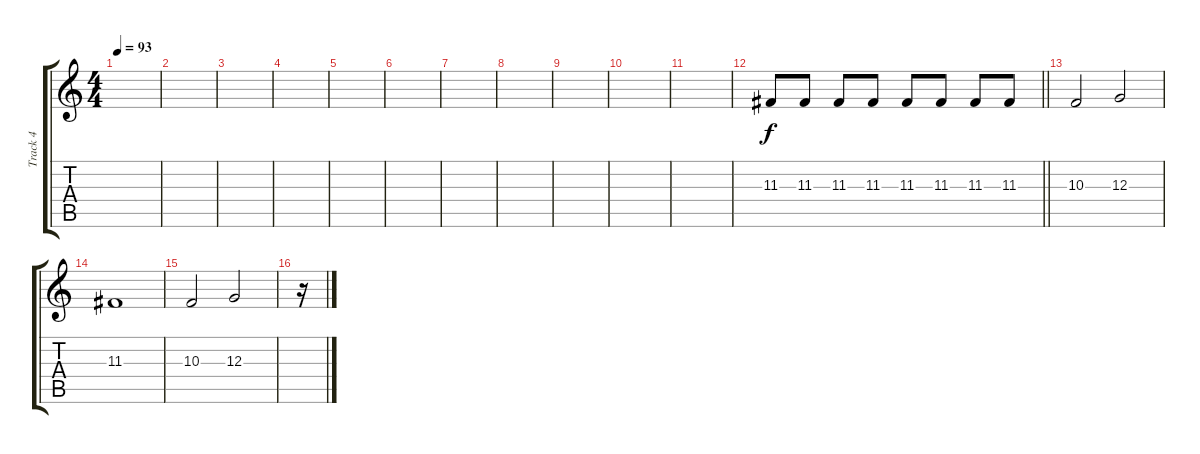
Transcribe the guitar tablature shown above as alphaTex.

\track ("Track 4" "Track 4") {instrument stringensemble1}
\staff {score tabs}
\tuning (E4 B3 G3 D3 A2 D2) {hide}
\ts (4 4)
\tempo 93
\clef g2
\ks c
|
|
|
|
|
|
|
|
|
|
|
\barLineRight lightlight
11.3.8 11.3.8 11.3.8 11.3.8 11.3.8 11.3.8 11.3.8 11.3.8 |
10.3.2 12.3.2 |
11.3.1 |
10.3.2 12.3.2 |
r.16
